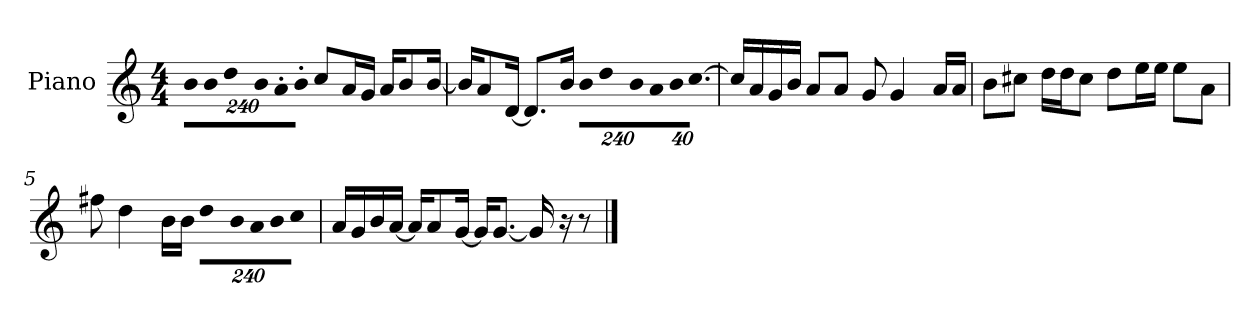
**kern
*part1
*staff1
*I"Piano
*I'P-no
*clefG2
*k[]
*M4/4
*MM90
*Xbrackettup
=1
!LO:N:vis=16
1920%137b\LL
!LO:N:vis=16
1920%137b\J
!LO:N:vis=8
960%137dd\
!LO:N:vis=16
1920%137b\L
!LO:N:vis=16
1920%137a'\
!LO:N:vis=16
1920%137b'\JJ
8cc/L
16a/L
16g/JJ
16a/KL
8b/
[16b/Jk
=2
16b/KL]
8a/
[16d/Jk
8.d/L]
16b/Jk
!LO:N:vis=16
1920%137b\KL
!LO:N:vis=8
960%137dd\
!LO:N:vis=16
1920%137b\L
!LO:N:vis=16
1920%137a\
!LO:N:vis=32
640%23b\K
!LO:N:vis=16.
[960%103cc\JJ
=3
16cc/LL]
16a/
16g/
16b/JJ
8a/L
8a/J
8g/
4g/
16a/LL
16a/JJ
!!LO:LB:g=z
=4
8b\L
8cc#X\J
16dd\LL
16dd\J
8cc#\J
8dd\L
16ee\L
16ee\JJ
8ee\L
8a\J
=5
8ff#X\
4dd\
16b\LL
16b\JJ
!LO:N:vis=8
960%137dd\L
!LO:N:vis=16
1920%137b\L
!LO:N:vis=16
1920%137a\
!LO:N:vis=16
1920%137b\J
!LO:N:vis=8
960%137cc\J
=6
16a/LL
16g/
16b/
[16a/JJ
16a/KL]
8a/
[16g/Jk
16g/KL]
[8.g/J
16g/]
16r
8r
==
*-
